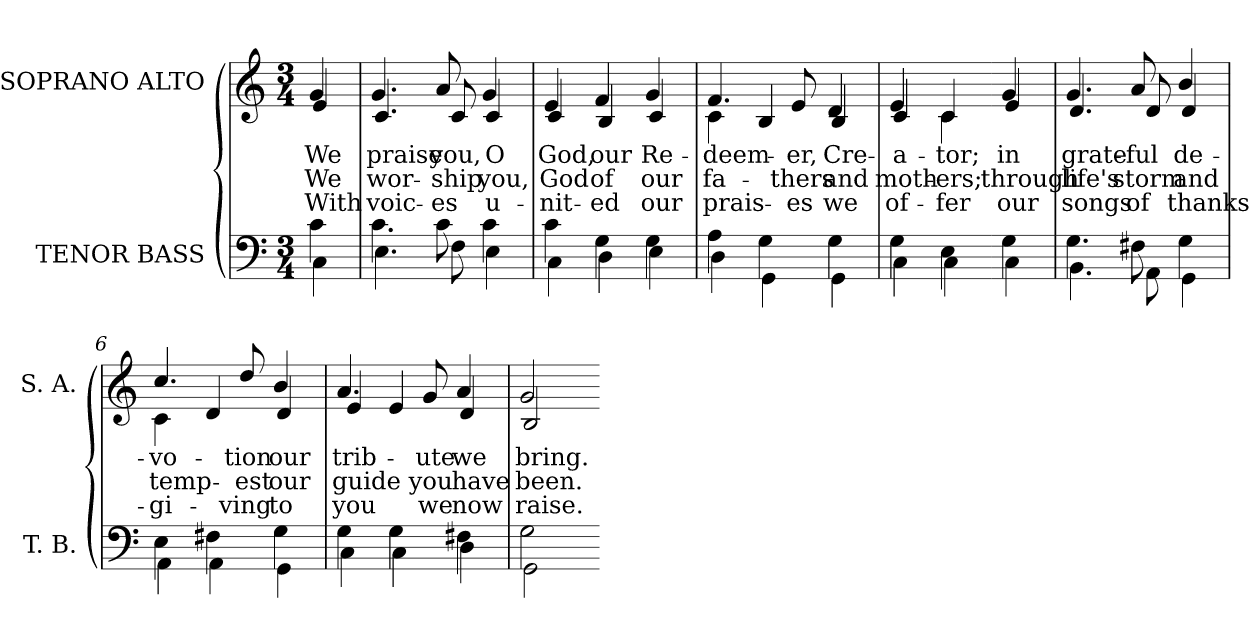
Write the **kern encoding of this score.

**kern	**kern	**text	**text	**text
*part2	*part1	*part1	*part1	*part1
*staff2	*staff1	*staff1	*staff1	*staff1
*I"TENOR BASS	*I"SOPRANO ALTO	*	*	*
*I'T. B.	*I'S. A.	*	*	*
!!LO:PB:g=z
*clefF4	*clefG2	*	*	*
*k[]	*k[]	*	*	*
*C:	*C:	*	*	*
*M3/4	*M3/4	*	*	*
=	=	=	=	=
*^	*	*	*	*
!	!	!LO:TX:b:cj:t=1	!	!	!
!	!	!LO:TX:b:cj:t=2	!	!	!
!	!	!LO:TX:b:cj:t=3	!	!	!
!	!	!	!LO:LY:b:color=#000000	!LO:LY:b:color=#000000	!LO:LY:b:color=#000000
*	*	*^	*	*	*
4ci\	4Ci\	4gi/	4ei/	We	We	With
=	=	=	=	=	=	=
!	!	!	!	!LO:LY:b:color=#000000	!LO:LY:b:color=#000000	!LO:LY:b:color=#000000
4.ci\	4.Ei\	4.gi/	4.ci/	praise	wor-	voic-
!	!	!	!	!LO:LY:b:color=#000000	!LO:LY:b:color=#000000	!LO:LY:b:color=#000000
8ci\	8Fi\	8ai/	8ci/	you,	-ship	-es
!	!	!	!	!LO:LY:b:color=#000000	!LO:LY:b:color=#000000	!LO:LY:b:color=#000000
4ci\	4Ei\	4gi/	4ci/	O	you,	u-
=1	=1	=1	=1	=1	=1	=1
!	!	!	!	!LO:LY:b:color=#000000	!LO:LY:b:color=#000000	!LO:LY:b:color=#000000
4ci\	4Ci\	4ei/	4ci/	God,	God	-nit-
!	!	!	!	!LO:LY:b:color=#000000	!LO:LY:b:color=#000000	!LO:LY:b:color=#000000
4Gi\	4Di\	4fi/	4Bi/	our	of	-ed
!	!	!	!	!LO:LY:b:color=#000000	!LO:LY:b:color=#000000	!LO:LY:b:color=#000000
4Gi\	4Ei\	4gi/	4ci/	Re-	our	our
=2	=2	=2	=2	=2	=2	=2
!	!	!	!	!LO:LY:b:color=#000000	!LO:LY:b:color=#000000	!LO:LY:b:color=#000000
4Ai\	4Di\	4.fi/	4ci\	-deem-	fa-	prais-
4Gi\	4GGi\	.	4Bi/	.	.	.
!	!	!	!	!LO:LY:b:color=#000000	!LO:LY:b:color=#000000	!LO:LY:b:color=#000000
.	.	8ei/	.	-er,	-thers	-es
!	!	!	!	!LO:LY:b:color=#000000	!LO:LY:b:color=#000000	!LO:LY:b:color=#000000
4Gi\	4GGi\	4di/	4Bi/	Cre-	and	we
=3	=3	=3	=3	=3	=3	=3
!	!	!	!	!LO:LY:b:color=#000000	!LO:LY:b:color=#000000	!LO:LY:b:color=#000000
4Gi\	4Ci\	4ei/	4ci/	-a-	moth-	of-
!	!	!	!	!LO:LY:b:color=#000000	!LO:LY:b:color=#000000	!LO:LY:b:color=#000000
4Ei\	4Ci\	4ci/	4ci\	-tor;	-ers;	-fer
=4-	=4-	=4-	=4-	=4-	=4-	=4-
!	!	!	!	!LO:LY:b:color=#000000	!LO:LY:b:color=#000000	!LO:LY:b:color=#000000
4Gi\	4Ci\	4gi/	4ei/	in	through	our
!!LO:LB:g=z	!!
=5	=5	=5	=5	=5	=5	=5
!	!	!	!	!LO:LY:b:color=#000000	!LO:LY:b:color=#000000	!LO:LY:b:color=#000000
4.Gi\	4.BBi\	4.gi/	4.di/	grate-	life's	songs
!	!	!	!	!LO:LY:b:color=#000000	!LO:LY:b:color=#000000	!LO:LY:b:color=#000000
8F#Xi\	8AAi\	8ai/	8di/	-ful	storm	of
!	!	!	!	!LO:LY:b:color=#000000	!LO:LY:b:color=#000000	!LO:LY:b:color=#000000
4Gi\	4GGi\	4bi/	4di/	de-	and	thanks-
=6	=6	=6	=6	=6	=6	=6
!	!	!	!	!LO:LY:b:color=#000000	!LO:LY:b:color=#000000	!LO:LY:b:color=#000000
4Ei\	4AAi\	4.cci/	4ci\	-vo-	temp-	-gi-
4F#Xi\	4AAi\	.	4di/	.	.	.
!	!	!	!	!LO:LY:b:color=#000000	!LO:LY:b:color=#000000	!LO:LY:b:color=#000000
.	.	8ddi/	.	-tion	-est	-ving
!	!	!	!	!LO:LY:b:color=#000000	!LO:LY:b:color=#000000	!LO:LY:b:color=#000000
4Gi\	4GGi\	4bi/	4di/	our	our	to
=7	=7	=7	=7	=7	=7	=7
!	!	!	!	!LO:LY:b:color=#000000	!LO:LY:b:color=#000000	!LO:LY:b:color=#000000
4Gi\	4Ci\	4.ai/	4ei/	trib-	guide	you
4Gi\	4Ci\	.	4ei/	.	.	.
!	!	!	!	!LO:LY:b:color=#000000	!LO:LY:b:color=#000000	!LO:LY:b:color=#000000
.	.	8gi/	.	-ute	you	we
!	!	!	!	!LO:LY:b:color=#000000	!LO:LY:b:color=#000000	!LO:LY:b:color=#000000
4F#Xi\	4Di\	4ai/	4di/	we	have	now
=8	=8	=8	=8	=8	=8	=8
!	!	!	!	!LO:LY:b:color=#000000	!LO:LY:b:color=#000000	!LO:LY:b:color=#000000
2Gi\	2GGi\	2gi/	2Bi/	bring.	been.	raise.
*v	*v	*	*	*	*	*
*	*v	*v	*	*	*
=-	=-	=-	=-	=-
*-	*-	*-	*-	*-
